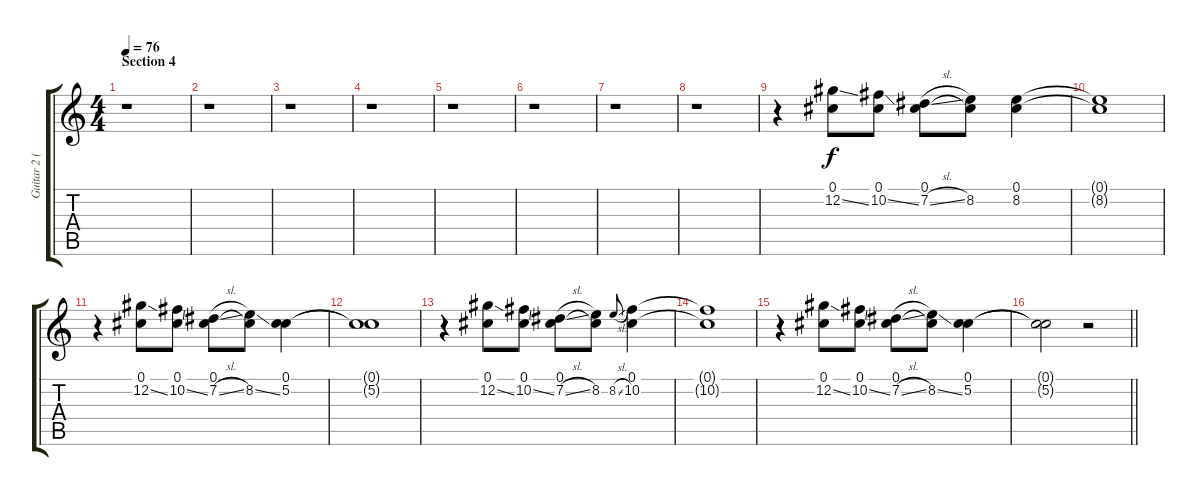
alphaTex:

\track ("Guitar 2 (Clean)" "Guitar 2 (") {instrument electricguitarjazz}
\staff {score tabs}
\tuning (Db4 Ab3 E3 B2 Gb2 Db2) {hide}
\ts (4 4)
\section ("" "Section 4")
\tempo 76
\clef g2
\ks c
r.1{dy f} |
r.1 |
r.1 |
r.1 |
r.1 |
r.1 |
r.1 |
r.1 |
r.4 (0.1 12.2{ss}).8 (0.1 10.2{ss}).8 (0.1 7.2{sl}).8 (0.1{t} 8.2).8 (0.1 8.2).4 |
(0.1{t} 8.2{t}).1 |
r.4 (0.1 12.2{ss}).8 (0.1 10.2{ss}).8 (0.1 7.2{sl}).8 (0.1{t} 8.2{ss}).8 (0.1 5.2).4 |
(0.1{t} 5.2{t}).1 |
r.4 (0.1 12.2{ss}).8 (0.1 10.2{ss}).8 (0.1 7.2{sl}).8 (0.1{t} 8.2).8 8.2{sl}.8{gr onbeat} (0.1 10.2).4 |
(0.1{t} 10.2{t}).1 |
r.4 (0.1 12.2{ss}).8 (0.1 10.2{ss}).8 (0.1 7.2{sl}).8 (0.1{t} 8.2{ss}).8 (0.1 5.2).4 |
\barLineRight lightlight
(0.1{t} 5.2{t}).2 r.2
